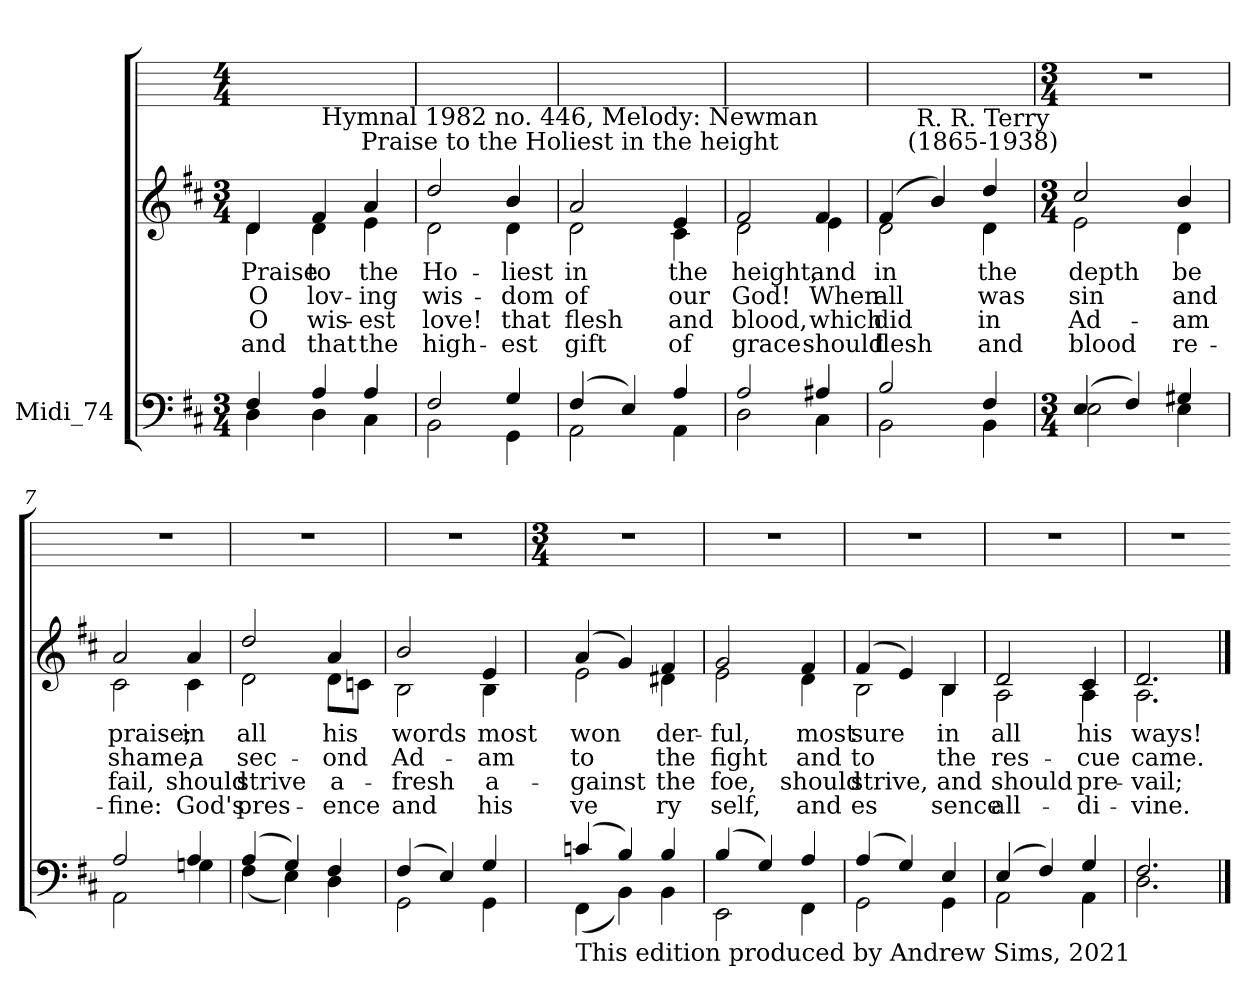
**kern	**kern	**text	**text	**text	**text	**kern
*part3	*part2	*part2	*part2	*part2	*part2	*part1
*staff3	*staff2	*staff2	*staff2	*staff2	*staff2	*staff1
*I"Midi_74	*	*	*	*	*	*
*clefF4	*clefG2	*	*	*	*	*
*k[f#c#]	*k[f#c#]	*	*	*	*	*
*D:	*D:	*	*	*	*	*
*M3/4	*M3/4	*	*	*	*	*M4/4
=1	=1	=1	=1	=1	=1	=1
*^	*	*	*	*	*	*
!	!	!LO:TX:b:cj:t=v. 5 rpt v. 1	!	!	!	!	!
!	!	!LO:TX:a:cj:t=J. H. Newman\n(1801-1890)	!	!	!	!	!
!	!	!	!LO:LY:b	!LO:LY:b	!LO:LY:b	!LO:LY:b	!
*	*	*^	*	*	*	*	*
4F#/	4D\	4d/	4d\	Praise	O	O	and	2.r
!	!	!	!	!LO:LY:b	!LO:LY:b	!LO:LY:b	!LO:LY:b	!
4A/	4D\	4f#/	4d\	to	lov-	-wis-	-that	.
!	!	!	!	!LO:LY:b	!LO:LY:b	!LO:LY:b	!LO:LY:b	!
4A/	4C#\	4a/	4e\	the	ing	est	the	.
=2	=2	=2	=2	=2	=2	=2	=2	=2
!	!	!	!	!LO:LY:b	!LO:LY:b	!LO:LY:b	!LO:LY:b	!
2F#/	2BB\	2dd/	2d\	Ho-	-wis-	-love!	high-	2.r
!	!	!	!	!LO:LY:b	!LO:LY:b	!LO:LY:b	!LO:LY:b	!
4G/	4GG\	4b/	4d\	-liest	dom	that	est	.
=3	=3	=3	=3	=3	=3	=3	=3	=3
!	!	!LO:TX:a:cj:t=Praise to the Holiest in the height	!	!	!	!	!	!
!	!	!LO:TX:a:cj:t=Hymnal 1982 no. 446, Melody&colon; Newman	!	!	!	!	!	!
!	!	!	!	!LO:LY:b	!LO:LY:b	!LO:LY:b	!LO:LY:b	!
(>4F#/	2AA\	2a/	2d\	in	of	flesh	gift	2.r
4E/)	.	.	.	.	.	.	.	.
!	!	!	!	!LO:LY:b	!LO:LY:b	!LO:LY:b	!LO:LY:b	!
4A/	4AA\	4e/	4c#\	the	our	and	of	.
=4	=4	=4	=4	=4	=4	=4	=4	=4
!	!	!	!	!LO:LY:b	!LO:LY:b	!LO:LY:b	!LO:LY:b	!
2A/	2D\	2f#/	2d\	height,	God!	blood,	grace	2.r
!	!	!	!	!LO:LY:b	!LO:LY:b	!LO:LY:b	!LO:LY:b	!
4A#X/	4C#\	4f#/	4e\	and	When	which	should	.
=5	=5	=5	=5	=5	=5	=5	=5	=5
!	!	!	!	!LO:LY:b	!LO:LY:b	!LO:LY:b	!LO:LY:b	!
2B/	2BB\	(>4f#/	2d\	in	all	did	flesh	2.r
.	.	4b/)	.	.	.	.	.	.
!	!	!LO:TX:a:cj:t=R. R. Terry\n(1865-1938)	!	!	!	!	!	!
!	!	!	!	!LO:LY:b	!LO:LY:b	!LO:LY:b	!LO:LY:b	!
4F#/	4BB\	4dd/	4d\	the	was	in	and	.
!!LO:LB:g=z
=6	=6	=6	=6	=6	=6	=6	=6	=6
*M3/4	*	*M3/4	*	*	*	*	*	*M3/4
!	!	!	!	!LO:LY:b	!LO:LY:b	!LO:LY:b	!LO:LY:b	!
(>4E/	2E\	2cc#/	2e\	depth	sin	Ad-	-blood	2.r
4F#/)	.	.	.	.	.	.	.	.
!	!	!	!	!LO:LY:b	!LO:LY:b	!LO:LY:b	!LO:LY:b	!
4G#X/	4E\	4b/	4d\	be	and	am	re-	.
=7	=7	=7	=7	=7	=7	=7	=7	=7
!	!	!	!	!LO:LY:b	!LO:LY:b	!LO:LY:b	!LO:LY:b	!
2A/	2AA\	2a/	2c#\	-praise;	shame,	fail,	fine:	2.r
!	!	!	!	!LO:LY:b	!LO:LY:b	!LO:LY:b	!LO:LY:b	!
4A/	4Gn\	4a/	4c#\	in	a	should	God's	.
=8	=8	=8	=8	=8	=8	=8	=8	=8
!	!	!	!	!LO:LY:b	!LO:LY:b	!LO:LY:b	!LO:LY:b	!
(>4A/	(<4F#\	2dd/	2d\	all	sec-	-strive	pres-	2.r
4G/)	4E\)	.	.	.	.	.	.	.
!	!	!	!	!LO:LY:b	!LO:LY:b	!LO:LY:b	!LO:LY:b	!
4F#/	4D\	4a/	8d\L	-his	ond	a-	-ence	.
.	.	.	8cn\J	.	.	.	.	.
=9	=9	=9	=9	=9	=9	=9	=9	=9
!	!	!	!	!LO:LY:b	!LO:LY:b	!LO:LY:b	!LO:LY:b	!
(>4F#/	2GG\	2b/	2B\	words	Ad-	-fresh	and	2.r
4E/)	.	.	.	.	.	.	.	.
!	!	!	!	!LO:LY:b	!LO:LY:b	!LO:LY:b	!LO:LY:b	!
4G/	4GG\	4e/	4B\	most	am	a-	-his	.
!!LO:LB:g=z
=10	=10	=10	=10	=10	=10	=10	=10	=10
*	*	*	*	*	*	*	*	*M3/4
!LO:TX:b:t=This edition produced by Andrew Sims, 2021	!	!	!	!	!	!	!	!
!	!	!	!	!LO:LY:b	!LO:LY:b	!LO:LY:b	!LO:LY:b	!
(>4cn/	(<4FF#\	(>4a/	2e\	won	to	gainst	ve	2.r
4B/)	4BB\)	4g/)	.	.	.	.	.	.
!	!	!	!	!LO:LY:b	!LO:LY:b	!LO:LY:b	!LO:LY:b	!
4B/	4BB\	4f#/	4d#X\	der-	-the	the	ry	.
=11	=11	=11	=11	=11	=11	=11	=11	=11
!	!	!	!	!LO:LY:b	!LO:LY:b	!LO:LY:b	!LO:LY:b	!
(>4B/	2EE\	2g/	2e\	ful,	fight	foe,	self,	2.r
4G/)	.	.	.	.	.	.	.	.
!	!	!	!	!LO:LY:b	!LO:LY:b	!LO:LY:b	!LO:LY:b	!
4A/	4FF#\	4f#/	4d\	most	and	should	and	.
=12	=12	=12	=12	=12	=12	=12	=12	=12
!	!	!	!	!LO:LY:b	!LO:LY:b	!LO:LY:b	!LO:LY:b	!
(>4A/	2GG\	(>4f#/	2B\	sure	to	strive,	es	2.r
4G/)	.	4e/)	.	.	.	.	.	.
!	!	!	!	!LO:LY:b	!LO:LY:b	!LO:LY:b	!LO:LY:b	!
4E/	4GG\	4B/	4B\	in	the	and	sence	.
=13	=13	=13	=13	=13	=13	=13	=13	=13
!	!	!	!	!LO:LY:b	!LO:LY:b	!LO:LY:b	!LO:LY:b	!
(>4E/	2AA\	2d/	2A\	all	res-	-should	all-	2.r
4F#/)	.	.	.	.	.	.	.	.
!	!	!	!	!LO:LY:b	!LO:LY:b	!LO:LY:b	!LO:LY:b	!
4G/	4AA\	4c#/	4A\	-his	cue	pre-	-di-	.
=14	=14	=14	=14	=14	=14	=14	=14	=14
!	!	!	!	!LO:LY:b	!LO:LY:b	!LO:LY:b	!LO:LY:b	!
2.F#/	2.D\	2.d/	2.A\	-ways!	came.	vail;	vine.	2.r
*v	*v	*	*	*	*	*	*	*
*	*v	*v	*	*	*	*	*
==	==	=	=	=	=	=
*-	*-	*-	*-	*-	*-	*-
